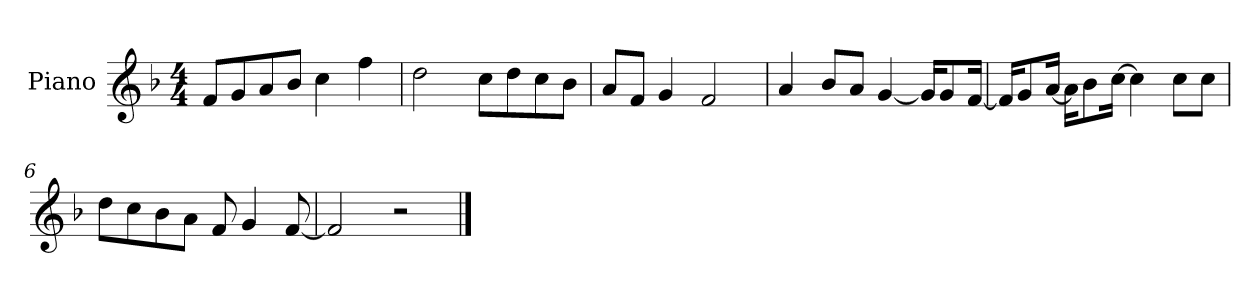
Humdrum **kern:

**kern
*part1
*staff1
*I"Piano
*I'P-no
*clefG2
*k[b-]
*M4/4
*MM90
=1
8f/L
8g/
8a/
8b-/J
4cc\
4ff\
=2
2dd\
8cc\L
8dd\
8cc\
8b-\J
=3
8a/L
8f/J
4g/
2f/
=4
4a/
8b-/L
8a/J
[4g/
16g/KL]
8g/
[16f/Jk
=5
16f/KL]
8g/
[16a/Jk
16a\KL]
8b-\
[16cc\Jk
4cc\]
8cc\L
8cc\J
!!LO:LB:g=z
=6
8dd\L
8cc\
8b-\
8a\J
8f/
4g/
[8f/
=7
2f/]
2r
==
*-
